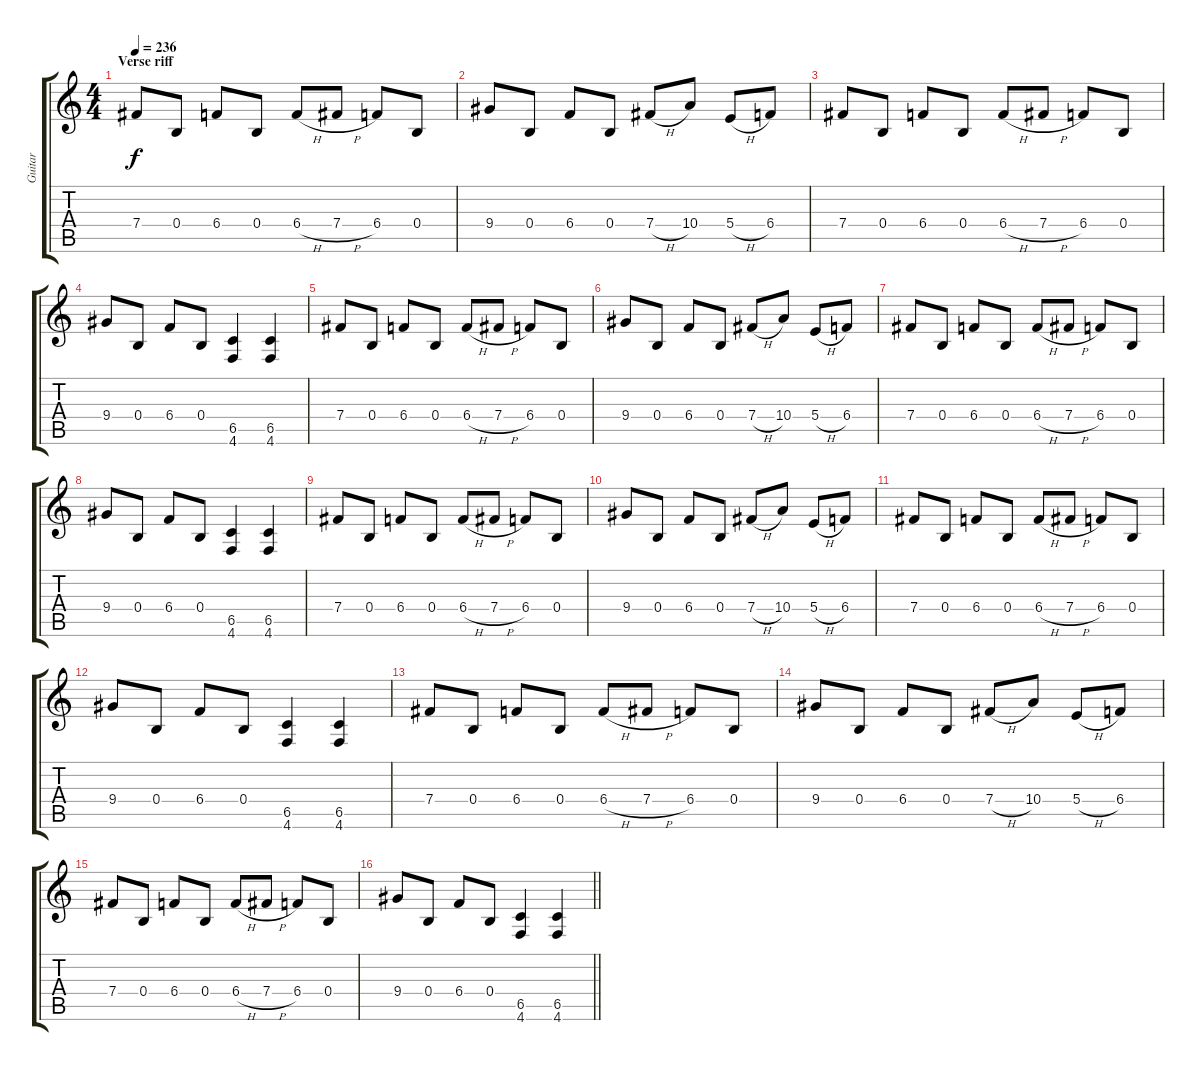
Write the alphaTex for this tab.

\track ("Guitar" "Guitar") {instrument distortionguitar}
\staff {score tabs}
\tuning (Db4 Ab3 E3 B2 Gb2 Db2) {hide}
\ts (4 4)
\section ("" "Verse riff")
\tempo 236
\clef g2
\ks c
7.4.8{dy f} 0.4.8 6.4.8 0.4.8 6.4{h}.8 7.4{h}.8 6.4.8 0.4.8 |
9.4.8 0.4.8 6.4.8 0.4.8 7.4{h}.8 10.4.8 5.4{h}.8 6.4.8 |
7.4.8 0.4.8 6.4.8 0.4.8 6.4{h}.8 7.4{h}.8 6.4.8 0.4.8 |
9.4.8 0.4.8 6.4.8 0.4.8 (6.5 4.6).4 (6.5 4.6).4 |
7.4.8 0.4.8 6.4.8 0.4.8 6.4{h}.8 7.4{h}.8 6.4.8 0.4.8 |
9.4.8 0.4.8 6.4.8 0.4.8 7.4{h}.8 10.4.8 5.4{h}.8 6.4.8 |
7.4.8 0.4.8 6.4.8 0.4.8 6.4{h}.8 7.4{h}.8 6.4.8 0.4.8 |
9.4.8 0.4.8 6.4.8 0.4.8 (6.5 4.6).4 (6.5 4.6).4 |
7.4.8 0.4.8 6.4.8 0.4.8 6.4{h}.8 7.4{h}.8 6.4.8 0.4.8 |
9.4.8 0.4.8 6.4.8 0.4.8 7.4{h}.8 10.4.8 5.4{h}.8 6.4.8 |
7.4.8 0.4.8 6.4.8 0.4.8 6.4{h}.8 7.4{h}.8 6.4.8 0.4.8 |
9.4.8 0.4.8 6.4.8 0.4.8 (6.5 4.6).4 (6.5 4.6).4 |
7.4.8 0.4.8 6.4.8 0.4.8 6.4{h}.8 7.4{h}.8 6.4.8 0.4.8 |
9.4.8 0.4.8 6.4.8 0.4.8 7.4{h}.8 10.4.8 5.4{h}.8 6.4.8 |
7.4.8 0.4.8 6.4.8 0.4.8 6.4{h}.8 7.4{h}.8 6.4.8 0.4.8 |
\barLineRight lightlight
9.4.8 0.4.8 6.4.8 0.4.8 (6.5 4.6).4 (6.5 4.6).4
